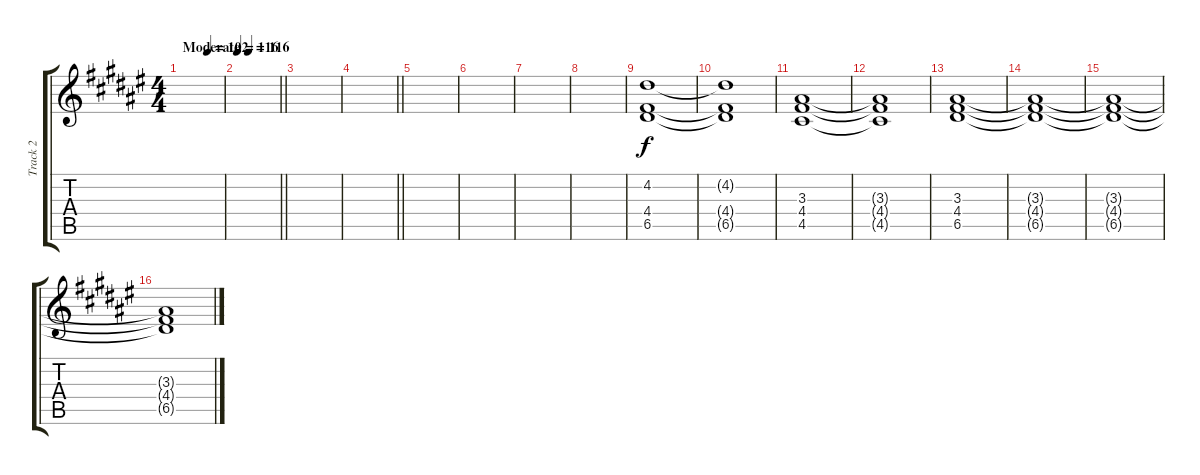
\track ("Track 2" "Track 2") {instrument drawbarorgan}
\staff {score tabs}
\tuning (E5 B4 G4 D4 A3 E3) {hide}
\ts (4 4)
\tempo (116 "Moderate")
\tempo (102 0.625)
\tempo (116 "Moderate")
\clef g2
\ks f#
|
\tempo 116
\barLineRight lightlight
|
|
\barLineRight lightlight
|
|
|
|
|
(4.2 4.4 6.5).1 |
(4.2{t} 4.4{t} 6.5{t}).1 |
(3.3 4.4 4.5).1 |
(3.3{t} 4.4{t} 4.5{t}).1 |
(3.3 4.4 6.5).1 |
(3.3{t} 4.4{t} 6.5{t}).1 |
(3.3{t} 4.4{t} 6.5{t}).1 |
(3.3{t} 4.4{t} 6.5{t}).1
